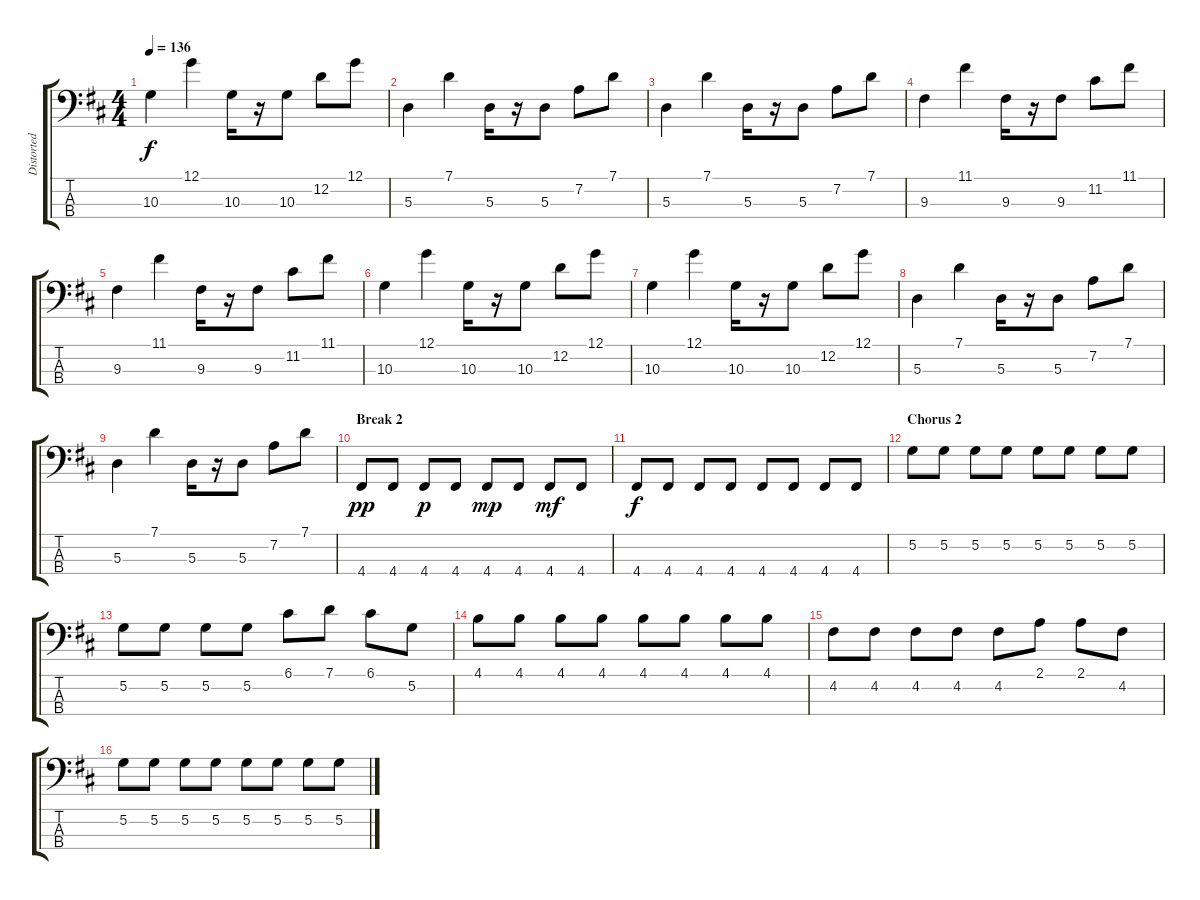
\track ("Distorted Bass Drop D" "Distorted ") {instrument distortionguitar}
\staff {score tabs}
\tuning (G2 D2 A1 D1) {hide}
\ts (4 4)
\tempo 136
\clef f4
\ks d
10.3.4{dy f} 12.1.4 10.3.16 r.16 10.3.8 12.2.8 12.1.8 |
5.3.4 7.1.4 5.3.16 r.16 5.3.8 7.2.8 7.1.8 |
5.3.4 7.1.4 5.3.16 r.16 5.3.8 7.2.8 7.1.8 |
9.3.4 11.1.4 9.3.16 r.16 9.3.8 11.2.8 11.1.8 |
9.3.4 11.1.4 9.3.16 r.16 9.3.8 11.2.8 11.1.8 |
10.3.4 12.1.4 10.3.16 r.16 10.3.8 12.2.8 12.1.8 |
10.3.4 12.1.4 10.3.16 r.16 10.3.8 12.2.8 12.1.8 |
5.3.4 7.1.4 5.3.16 r.16 5.3.8 7.2.8 7.1.8 |
5.3.4 7.1.4 5.3.16 r.16 5.3.8 7.2.8 7.1.8 |
\section ("" "Break 2")
4.4.8{dy pp} 4.4.8 4.4.8{dy p} 4.4.8 4.4.8{dy mp} 4.4.8 4.4.8{dy mf} 4.4.8 |
4.4.8{dy f} 4.4.8 4.4.8 4.4.8 4.4.8 4.4.8 4.4.8 4.4.8 |
\section ("" "Chorus 2")
5.2.8 5.2.8 5.2.8 5.2.8 5.2.8 5.2.8 5.2.8 5.2.8 |
5.2.8 5.2.8 5.2.8 5.2.8 6.1.8 7.1.8 6.1.8 5.2.8 |
4.1.8 4.1.8 4.1.8 4.1.8 4.1.8 4.1.8 4.1.8 4.1.8 |
4.2.8 4.2.8 4.2.8 4.2.8 4.2.8 2.1.8 2.1.8 4.2.8 |
5.2.8 5.2.8 5.2.8 5.2.8 5.2.8 5.2.8 5.2.8 5.2.8
